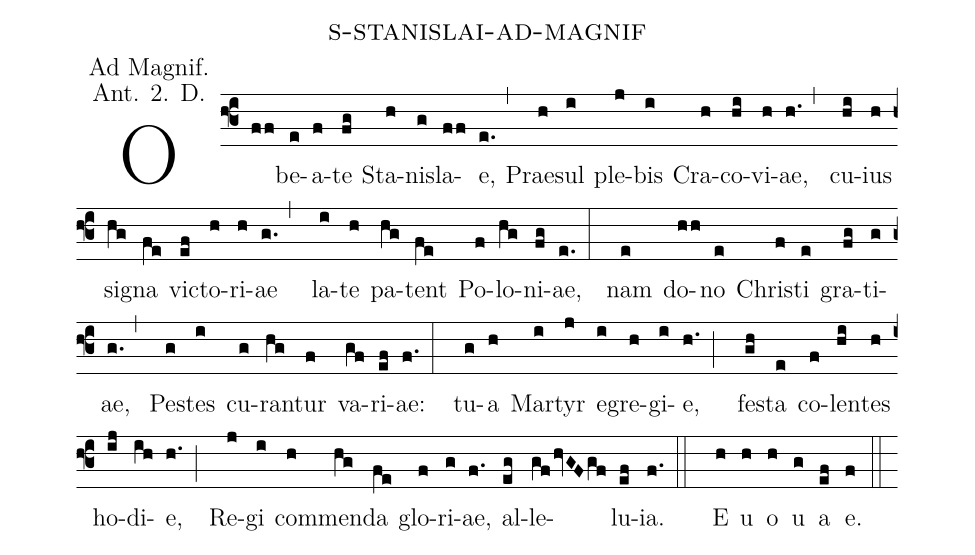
name: s-stanislai-ad-magnif;
annotation: Ad Magnif.;
annotation: Ant. 2. D.;
%%
(f3) O(ff) be(e)a(f)te(fg) Sta(h)ni(g)sla(ff)e,(e.,) Prae(h)sul(i) ple(j)bis(i) Cra(h)co(hi)vi(h)ae,(h.,) cu(hi)ius(h) si(hg)gna(fe)
vic(ef)to(h)ri(h)ae(g.,) la(i)te(h) pa(hg)tent(fe) Po(f)lo(hg)ni(fg)ae,(e.:) nam(e) do(hh)no(e) Chris(f)ti(e) gra(fg)ti(g)ae,(g.,) Pe(g)stes(i) cu(g)ra(hg)ntur(f)
va(gf)ri(ef)ae:(f.:) tu(g)a(h) Mar(i)tyr(j) e(i)gre(h)gi(i)e,(h.;) fes(gh)ta(e) co(f)len(hi)tes(h) ho(ij)di(ih)e,(h.;) Re(j)gi(i) com(h)men(hg)da(fe) glo(f)ri(g)ae,(f.)
al(eg)le(gf/hvGFgf)lu(ef)ia.(f.::) E(h) u(h) o(h) u(g) a(ef) e.(f::)
